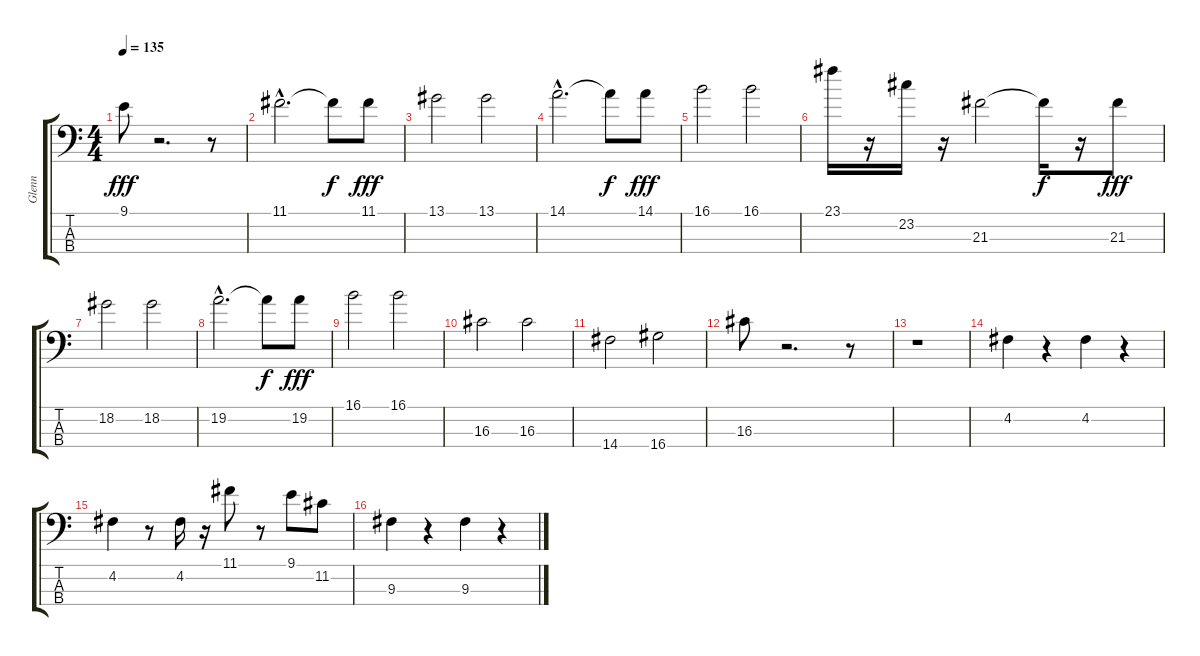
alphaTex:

\track ("Glenn" "Glenn") {instrument electricbassfinger}
\staff {score tabs}
\tuning (G2 D2 A1 E1) {hide}
\ts (4 4)
\tempo 135
\clef f4
\ks c
9.1.8{dy fff} r.2{d} r.8 |
11.1{hac}.2{d} 11.1{t}.8{dy f} 11.1.8{dy fff} |
13.1.2 13.1.2 |
14.1{hac}.2{d} 14.1{t}.8{dy f} 14.1.8{dy fff} |
16.1.2 16.1.2 |
23.1.16 r.16 23.2.16 r.16 21.3.2 21.3{t}.16{dy f} r.16 21.3.8{dy fff} |
18.2.2 18.2.2 |
19.2{hac}.2{d} 19.2{t}.8{dy f} 19.2.8{dy fff} |
16.1.2 16.1.2 |
16.3.2 16.3.2 |
14.4.2 16.4.2 |
16.3.8 r.2{d} r.8 |
r.1 |
4.2.4 r.4 4.2.4 r.4 |
4.2.4 r.8 4.2.16 r.16 11.1.8 r.8 9.1.8 11.2.8 |
9.3.4 r.4 9.3.4 r.4
